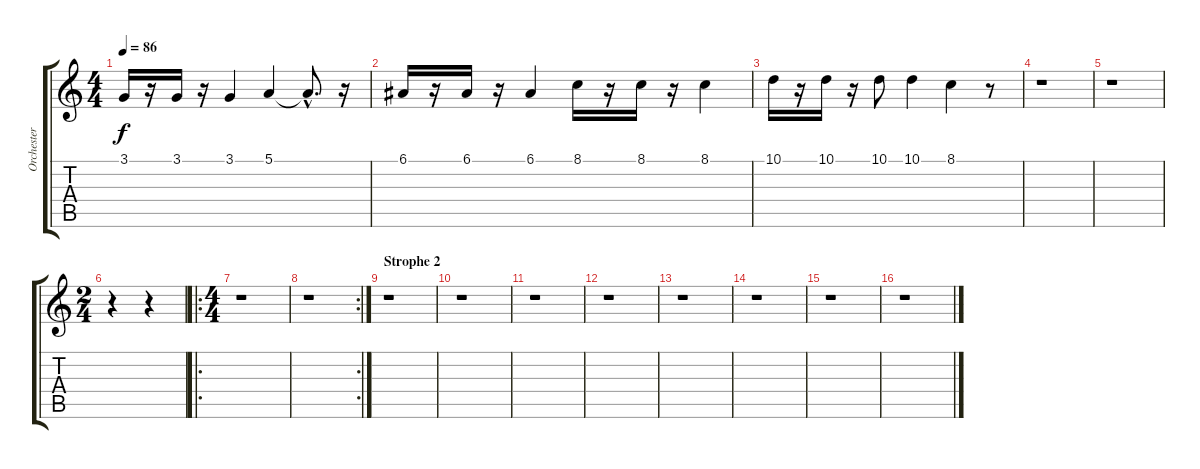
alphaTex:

\track ("Orchester" "Orchester") {instrument stringensemble1}
\staff {score tabs}
\tuning (E4 B3 G3 D3 A2 E2) {hide}
\ts (4 4)
\tempo 86
\clef g2
\ks c
3.1.16{dy f} r.16 3.1.16 r.16 3.1.4 5.1.4 5.1{hac t}.8{d} r.16 |
6.1.16 r.16 6.1.16 r.16 6.1.4 8.1.16 r.16 8.1.16 r.16 8.1.4 |
10.1.16 r.16 10.1.16 r.16 10.1.8 10.1.4 8.1.4 r.8 |
r.1 |
r.1 |
\ts (2 4)
r.4 r.4 |
\ro
\ts (4 4)
r.1 |
\rc 2
r.1 |
\section ("" "Strophe 2")
r.1 |
r.1 |
r.1 |
r.1 |
r.1 |
r.1 |
r.1 |
r.1
